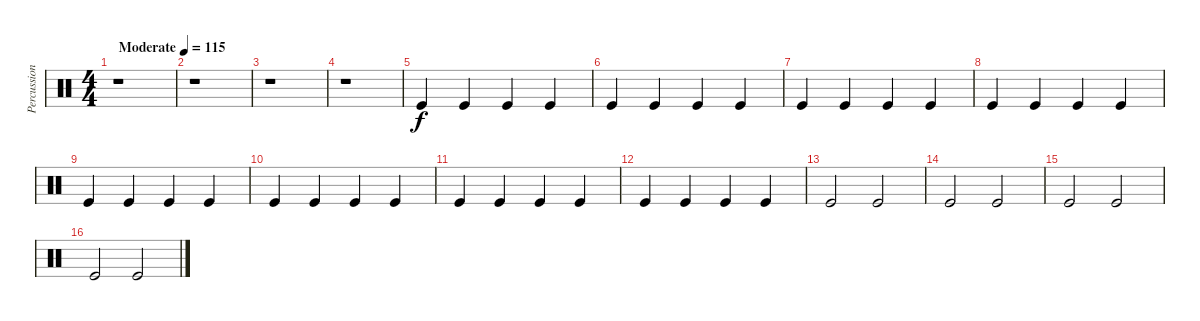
\track ("Percussion" "Percussion") {instrument percussion}
\staff {score}
\articulation defaults
\ts (4 4)
\tempo (115 "Moderate")
\clef neutral
\ks c
r.1{dy f} |
r.1 |
r.1 |
r.1 |
"Kick (hit)".4 "Kick (hit)".4 "Kick (hit)".4 "Kick (hit)".4 |
"Kick (hit)".4 "Kick (hit)".4 "Kick (hit)".4 "Kick (hit)".4 |
"Kick (hit)".4 "Kick (hit)".4 "Kick (hit)".4 "Kick (hit)".4 |
"Kick (hit)".4 "Kick (hit)".4 "Kick (hit)".4 "Kick (hit)".4 |
"Kick (hit)".4 "Kick (hit)".4 "Kick (hit)".4 "Kick (hit)".4 |
"Kick (hit)".4 "Kick (hit)".4 "Kick (hit)".4 "Kick (hit)".4 |
"Kick (hit)".4 "Kick (hit)".4 "Kick (hit)".4 "Kick (hit)".4 |
"Kick (hit)".4 "Kick (hit)".4 "Kick (hit)".4 "Kick (hit)".4 |
"Kick (hit)".2 "Kick (hit)".2 |
"Kick (hit)".2 "Kick (hit)".2 |
"Kick (hit)".2 "Kick (hit)".2 |
"Kick (hit)".2 "Kick (hit)".2
